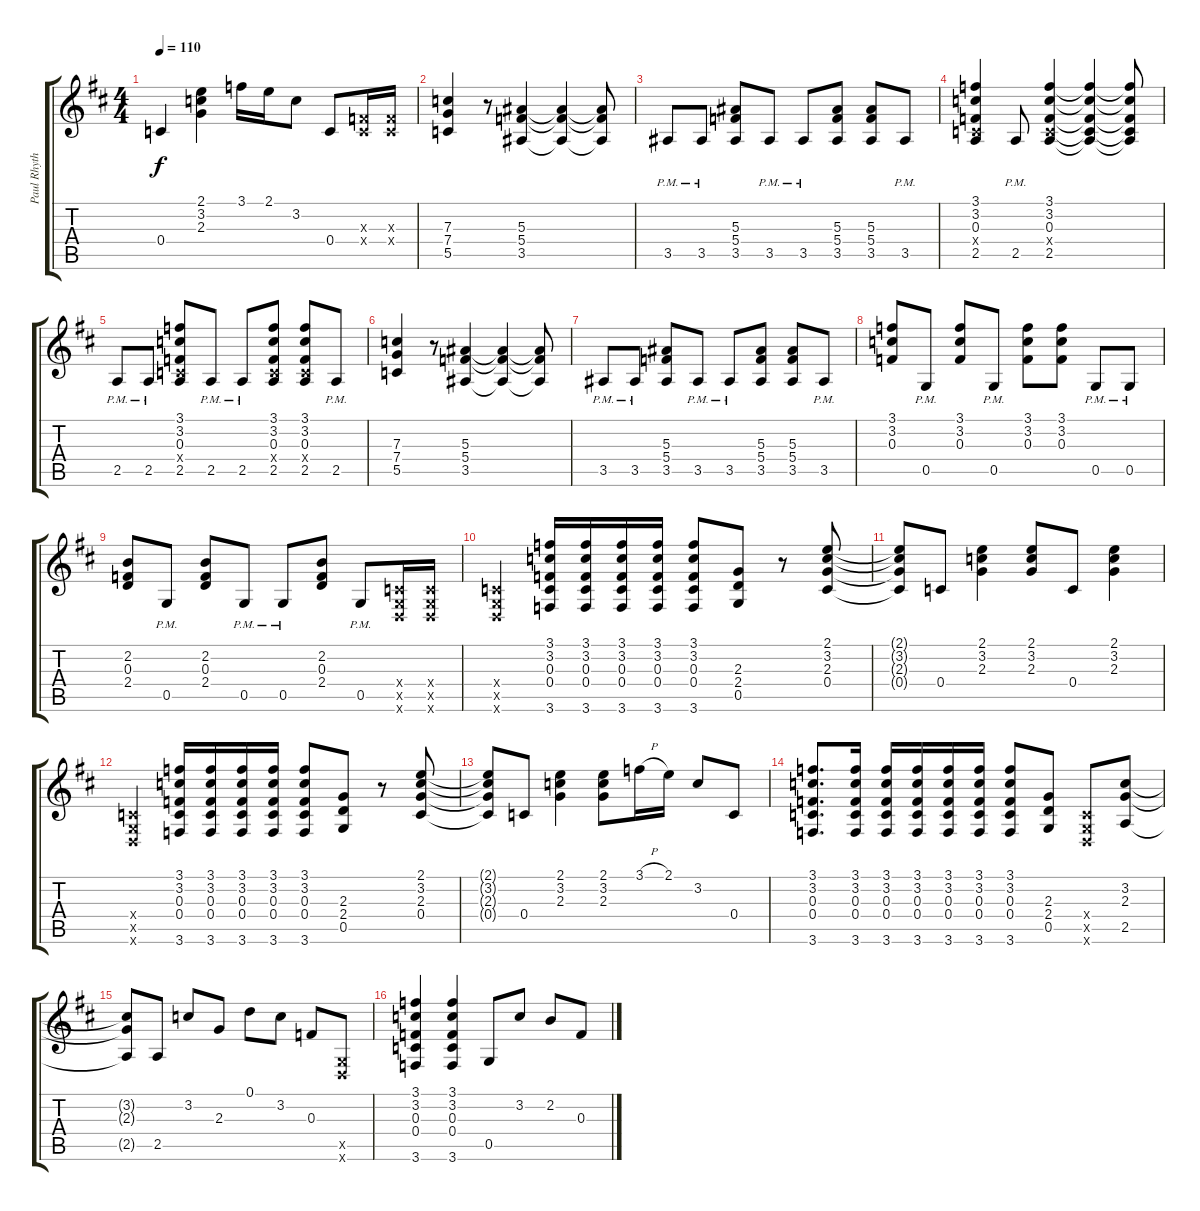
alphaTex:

\track ("Paul Rhythm" "Paul Rhyth") {instrument overdrivenguitar}
\staff {score tabs}
\tuning (D4 A3 F3 C3 G2 D2) {hide}
\ts (4 4)
\tempo 110
\clef g2
\ks d
0.4.4{dy f} (2.1 3.2 2.3).4 3.1.16 2.1.16 3.2.8 0.4.8 (0.3{x} 0.4{x}).16 (0.3{x} 0.4{x}).16 |
(7.3 7.4 5.5).4 r.8 (5.3 5.4 3.5).4 (5.3{t} 5.4{t} 3.5{t}).4 (5.3{t} 5.4{t} 3.5{t}).8 |
3.5{pm}.8 3.5{pm}.8 (5.3 5.4 3.5).8 3.5{pm}.8 3.5{pm}.8 (5.3 5.4 3.5).8 (5.3 5.4 3.5).8 3.5{pm}.8 |
(3.1 3.2 0.3 0.4{x} 2.5).4 2.5{pm}.8 (3.1 3.2 0.3 0.4{x} 2.5).4 (3.1{t} 3.2{t} 0.3{t} 0.4{t} 2.5{t}).4 (3.1{t} 3.2{t} 0.3{t} 0.4{t} 2.5{t}).8 |
2.5{pm}.8 2.5{pm}.8 (3.1 3.2 0.3 0.4{x} 2.5).8 2.5{pm}.8 2.5{pm}.8 (3.1 3.2 0.3 0.4{x} 2.5).8 (3.1 3.2 0.3 0.4{x} 2.5).8 2.5{pm}.8 |
(7.3 7.4 5.5).4 r.8 (5.3 5.4 3.5).4 (5.3{t} 5.4{t} 3.5{t}).4 (5.3{t} 5.4{t} 3.5{t}).8 |
3.5{pm}.8 3.5{pm}.8 (5.3 5.4 3.5).8 3.5{pm}.8 3.5{pm}.8 (5.3 5.4 3.5).8 (5.3 5.4 3.5).8 3.5{pm}.8 |
(3.1 3.2 0.3).8 0.5{pm}.8 (3.1 3.2 0.3).8 0.5{pm}.8 (3.1 3.2 0.3).8 (3.1 3.2 0.3).8 0.5{pm}.8 0.5{pm}.8 |
(2.2 0.3 2.4).8 0.5{pm}.8 (2.2 0.3 2.4).8 0.5{pm}.8 0.5{pm}.8 (2.2 0.3 2.4).8 0.5{pm}.8 (0.4{x} 0.5{x} 0.6{x}).16 (0.4{x} 0.5{x} 0.6{x}).16 |
(0.4{x} 0.5{x} 0.6{x}).4 (3.1 3.2 0.3 0.4 3.6).16 (3.1 3.2 0.3 0.4 3.6).16 (3.1 3.2 0.3 0.4 3.6).16 (3.1 3.2 0.3 0.4 3.6).16 (3.1 3.2 0.3 0.4 3.6).8 (2.3 2.4 0.5).8 r.8 (2.1 3.2 2.3 0.4).8 |
(2.1{t} 3.2{t} 2.3{t} 0.4{t}).8 0.4.8 (2.1 3.2 2.3).4 (2.1 3.2 2.3).8 0.4.8 (2.1 3.2 2.3).4 |
(0.4{x} 0.5{x} 0.6{x}).4 (3.1 3.2 0.3 0.4 3.6).16 (3.1 3.2 0.3 0.4 3.6).16 (3.1 3.2 0.3 0.4 3.6).16 (3.1 3.2 0.3 0.4 3.6).16 (3.1 3.2 0.3 0.4 3.6).8 (2.3 2.4 0.5).8 r.8 (2.1 3.2 2.3 0.4).8 |
(2.1{t} 3.2{t} 2.3{t} 0.4{t}).8 0.4.8 (2.1 3.2 2.3).4 (2.1 3.2 2.3).8 3.1{h}.16 2.1.16 3.2.8 0.4.8 |
(3.1 3.2 0.3 0.4 3.6).8{d} (3.1 3.2 0.3 0.4 3.6).16 (3.1 3.2 0.3 0.4 3.6).16 (3.1 3.2 0.3 0.4 3.6).16 (3.1 3.2 0.3 0.4 3.6).16 (3.1 3.2 0.3 0.4 3.6).16 (3.1 3.2 0.3 0.4 3.6).8 (2.3 2.4 0.5).8 (0.4{x} 0.5{x} 0.6{x}).8 (3.2 2.3 2.5).8 |
(3.2{t} 2.3{t} 2.5{t}).8 2.5.8 3.2.8 2.3.8 0.1.8 3.2.8 0.3.8 (0.5{x} 0.6{x}).8 |
(3.1 3.2 0.3 0.4 3.6).4 (3.1 3.2 0.3 0.4 3.6).4 0.5.8 3.2.8 2.2.8 0.3.8
